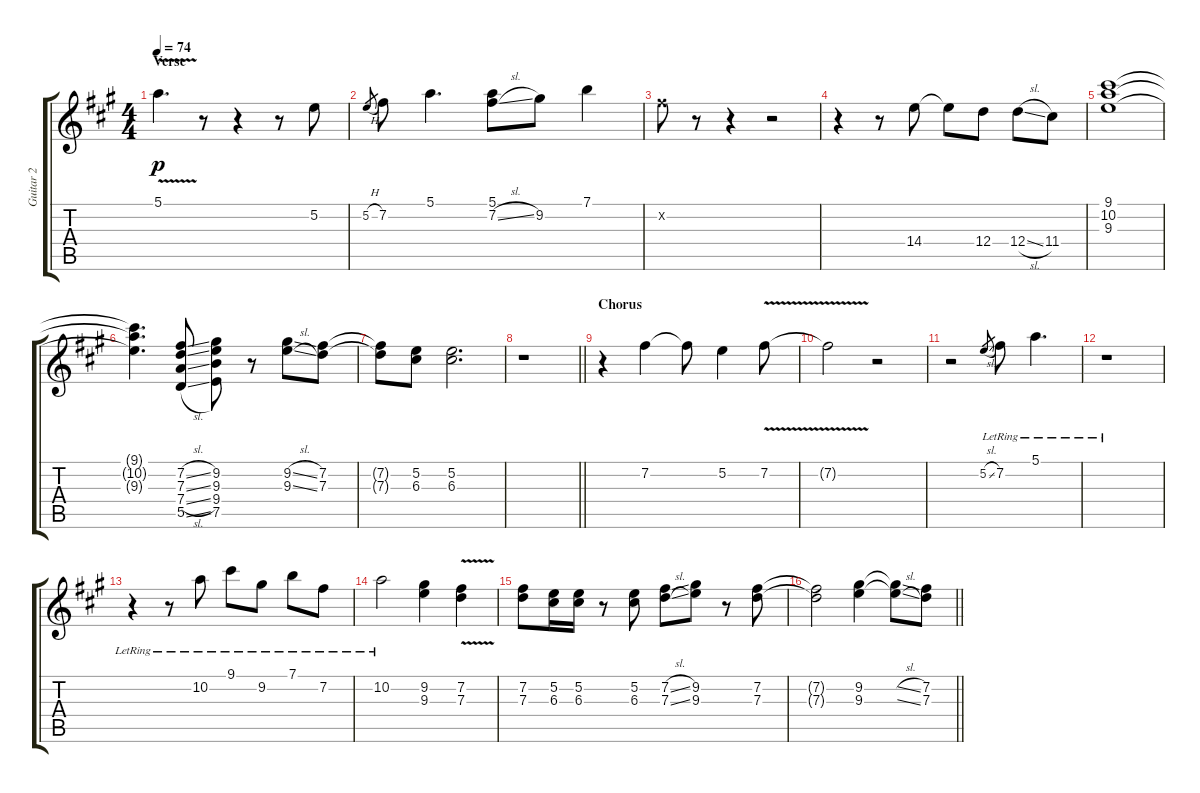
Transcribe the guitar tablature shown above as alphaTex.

\track ("Guitar 2" "Guitar 2") {instrument overdrivenguitar}
\staff {score tabs}
\tuning (E4 B3 G3 D3 A2 E2) {hide}
\ts (4 4)
\section ("" "Verse")
\tempo 74
\clef g2
\ks a
5.1{v}.4{d dy p} r.8 r.4 r.8 5.2.8 |
5.2{h}.8{gr} 7.2.8 5.1.4{d} (5.1 7.2{sl}).8 9.2.8 7.1.4 |
7.2{x}.8 r.8 r.4 r.2 |
r.4 r.8 14.4.8 14.4{t}.8 12.4.8 12.4{sl}.8 11.4.8 |
(9.1 10.2 9.3).1 |
(9.1{t} 10.2{t} 9.3{t}).4{d} (7.2{sl} 7.3{sl} 7.4{sl} 5.5{sl}).8 (9.2 9.3 9.4 7.5).8 r.8 (9.2{sl} 9.3{sl}).8 (7.2 7.3).8 |
(7.2{t} 7.3{t}).8 (5.2 6.3).8 (5.2 6.3).2{d} |
\barLineRight lightlight
r.1 |
\section ("" "Chorus")
r.4 7.2.4 7.2{t}.8 5.2.4 7.2{v}.8 |
7.2{t}.2 r.2 |
r.2 5.2{sl}.8{gr} 7.2{lr}.8 5.1{lr}.4{d} |
r.1 |
r.4 r.8 10.2{lr}.8 9.1{lr}.8 9.2{lr}.8 7.1{lr}.8 7.2{lr}.8 |
10.2{lr}.2 (9.2 9.3).4 (7.2{v} 7.3).4 |
(7.2 7.3).8 (5.2 6.3).16 (5.2 6.3).16 r.8 (5.2 6.3).8 (7.2{sl} 7.3{sl}).8 (9.2 9.3).8 r.8 (7.2 7.3).8 |
\barLineRight lightlight
(7.2{t} 7.3{t}).2 (9.2 9.3).4 (9.2{sl t} 9.3{sl t}).8 (7.2 7.3).8
